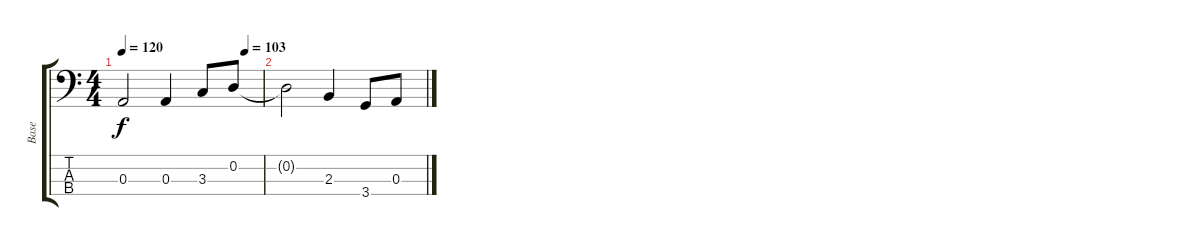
\track ("Base" "Base") {instrument distortionguitar}
\staff {score tabs}
\tuning (G2 D2 A1 E1) {hide}
\ts (4 4)
\tempo 120
\tempo (103 0.875)
\clef f4
\ks c
0.3.2{dy f} 0.3.4 3.3.8 0.2.8 |
0.2{t}.2 2.3.4 3.4.8 0.3.8
